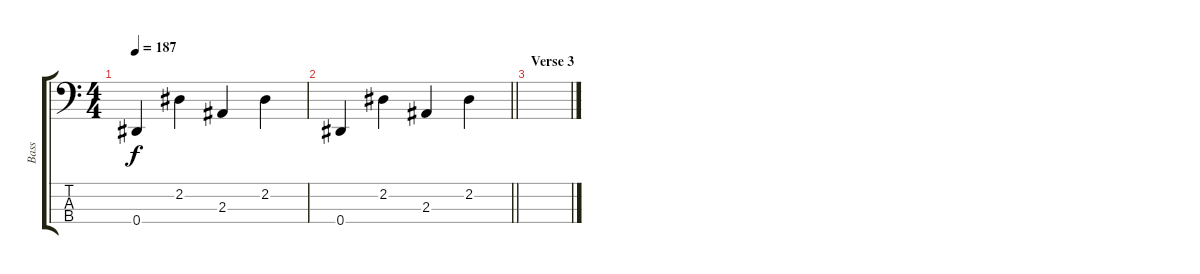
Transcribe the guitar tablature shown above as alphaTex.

\track ("Bass" "Bass") {instrument electricbassfinger}
\staff {score tabs}
\tuning (Gb2 Db2 Ab1 Eb1) {hide}
\ts (4 4)
\tempo 187
\clef f4
\ks c
0.4.4{dy f} 2.2.4 2.3.4 2.2.4 |
\barLineRight lightlight
0.4.4 2.2.4 2.3.4 2.2.4 |
\section ("" "Verse 3")
